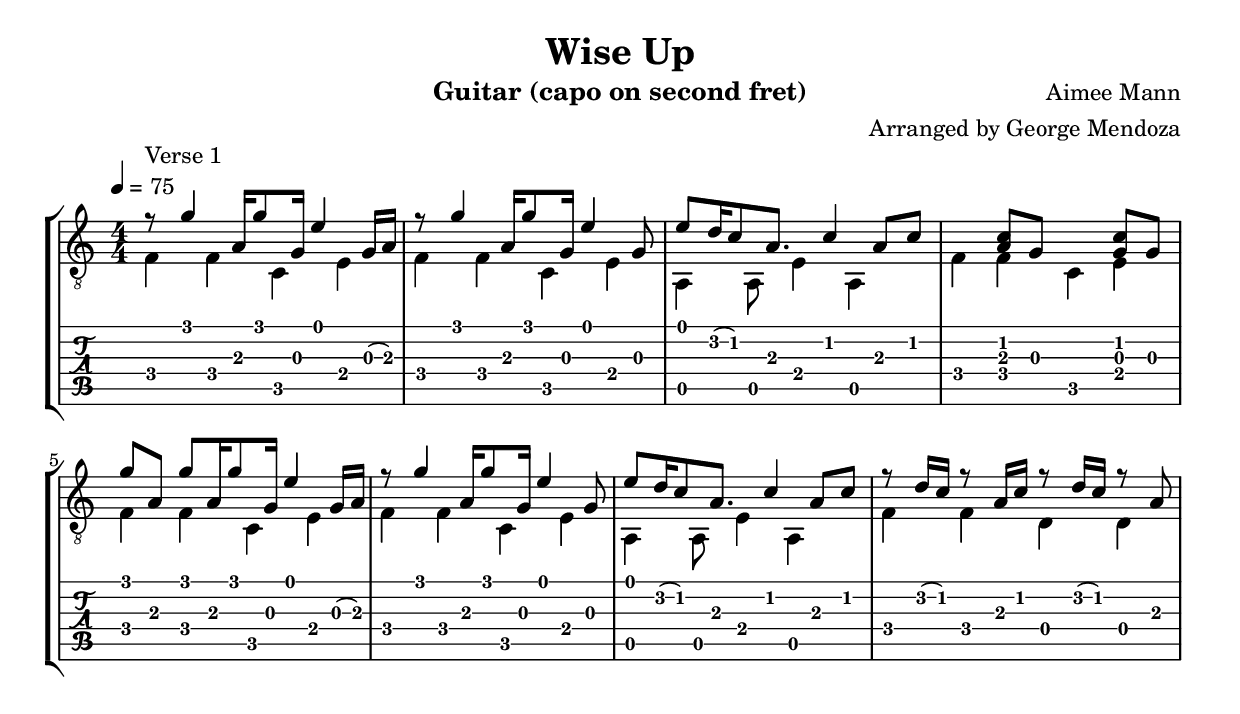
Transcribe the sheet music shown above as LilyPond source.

\version "2.12.3"
\include "english.ly"

\paper {
 indent = #0
}

\header {
  title = "Wise Up"
  composer = "Aimee Mann"
  arranger = "Arranged by George Mendoza"
  instrument = "Guitar (capo on second fret)"
}

%-----------------------------------------------------------------------
% Bars

vOneBarBeganIt = { \skip 4 <a\3 c'\2 >8 <g\3>8 \skip 4 <g\3 c'\2 >8 <g\3>8 }
vTwoBarBeganIt = { <f\4>4 <f\4>4 <c\5>4 <e\4>4 }

vOneBarItsNot = { r8 <g'\1>4 <a\3>16 <g'\1>8 <g\3>16 <e'\1>4 <g\3>16( <a\3>16) }
vTwoBarItsNot = { <f\4>4 <f\4>4 <c\5>4 <e\4>4 }

vOneBarItThough = { r8 <d'\2>16( <c'\2>16) r8 <a\3>16 <c'\2>16 r8 <d'\2>16( <c'\2>16) r8 <a\3>8 }
vTwoBarItThough = { <f\4>4 <f\4>4 <d\4>4 <d\4>4 }

vOneBarWhatYouThought = { r8 <g'\1>4 <a\3>16 <g'\1>8 <g\3>16 <e'\1>4 <g\3>8 }
vTwoBarWhatYouThought = { <f\4>4 <f\4>4 <c\5>4 <e\4>4 }

vOneBarWhenYouFirst = { <e'\1>8 <d'\2>16( <c'\2>8) <a\3>8. <c'\2>4 <a\3>8 <c'\2>8 }
vTwoBarWhenYouFirst = { <a,\5>4 <a,\5>8 <e\4>4 <a,\5>4 \skip 8 }

vOneBarYouGot = { <g'\1>8 <a\3>8 <g'\1>8 <a\3>16 <g'\1>8 <g\3>16 <e'\1>4 <g\3>16( <a\3>16) }
vTwoBarYouGot = { <f\4>4 <f\4>4 <c\5>4 <e\4>4 }


%-----------------------------------------------------------------------
% Lines

vOneLineVerseOneLineTwo = { \vOneBarYouGot \vOneBarWhatYouThought \vOneBarWhenYouFirst \vOneBarItThough \break }
vTwoLineVerseOneLineTwo = { \vTwoBarYouGot \vTwoBarWhatYouThought \vTwoBarWhenYouFirst \vTwoBarItThough \break }

vOneLineVerseOneLineOne = { \vOneBarItsNot \vOneBarWhatYouThought \vOneBarWhenYouFirst \vOneBarBeganIt \break }
vTwoLineVerseOneLineOne = { \vTwoBarItsNot \vTwoBarWhatYouThought \vTwoBarWhenYouFirst \vTwoBarBeganIt \break }


%-----------------------------------------------------------------------
% Stanzas

vOneStanzaVerseOne = { \vOneLineVerseOneLineOne \vOneLineVerseOneLineTwo }
vTwoStanzaVerseOne = { \vTwoLineVerseOneLineOne \vTwoLineVerseOneLineTwo }


%-----------------------------------------------------------------------
% Scores

vOneScoreTabOneScoreOne = { \vOneStanzaVerseOne }
vTwoScoreTabOneScoreOne = { \vTwoStanzaVerseOne }


%-----------------------------------------------------------------------
% Voices

vOne = { \vOneScoreTabOneScoreOne }

vTwo = { \vTwoScoreTabOneScoreOne }


%-----------------------------------------------------------------------
% Stanza Headings

stanzaHeadings = {
  r1^"Verse 1" r r r r r r r
}

%-----------------------------------------------------------------------

\score {
  \new StaffGroup <<
    \new Staff <<
      \tempo 4 = 75

      \clef "treble_8"

      \new Voice \with { \remove Rest_engraver } {
        \stanzaHeadings
      }

      \new Voice {
        \voiceOne
        \vOne
      }
      \new Voice {
        \voiceTwo
        \vTwo
      }
    >>

    \new TabStaff <<
      \new TabVoice {
        \slurUp
        \vOne
      }
      \new TabVoice {
        \slurUp
        \vTwo
      }
    >>
  >>

  \layout {
    \context { \Staff
      \override TimeSignature #'style = #'numbered
      \override StringNumber #'transparent = ##t
    }
    \context { \TabStaff
      \override TimeSignature #'style = #'numbered
    }
    \context { \Voice
      \remove Slur_engraver
    }
    \context { \TabVoice
      \remove Dots_engraver
      \remove Stem_engraver
      \remove Rest_engraver
    }
  }
}

% showLastLength = R1*4
\score {
  \new Staff \with {midiInstrument = #"acoustic guitar (nylon)"} <<
    \tempo 4 = 75

    \clef "treble_8"

    \new Voice {
      \unfoldRepeats {
        \vOne
      }
    }
    \new Voice {
      \unfoldRepeats {
        \vTwo
      }
    }
  >>

  \midi {}
}
